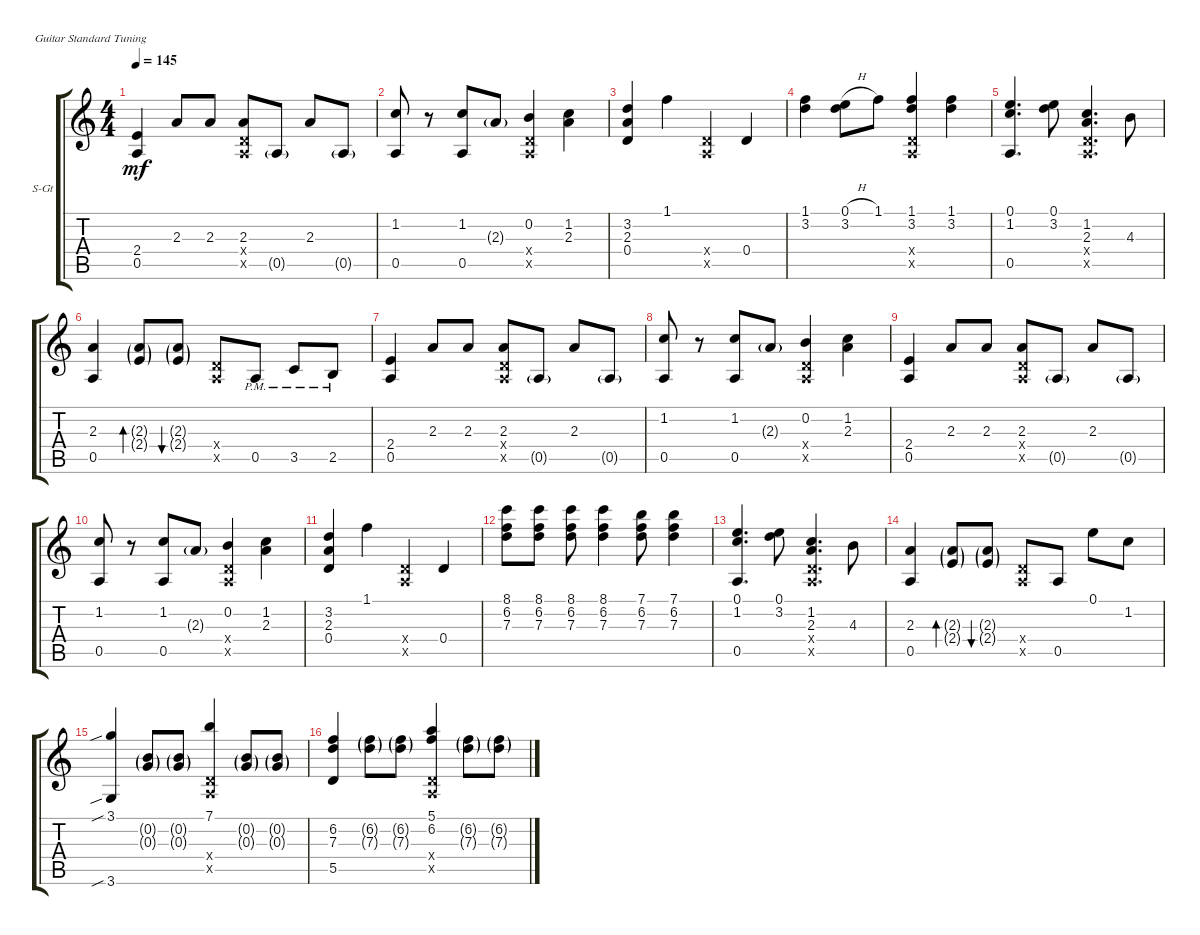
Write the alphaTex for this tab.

\defaultSystemsLayout 4
\bracketExtendMode groupsimilarinstruments
\firstSystemTrackNameOrientation horizontal
\otherSystemsTrackNameOrientation horizontal
\track ("Steel Guitar" "S-Gt") {instrument acousticguitarsteel}
\staff {score tabs}
\tuning (E4 B3 G3 D3 A2 E2)
\ts (4 4)
\tempo 145
\clef g2
\ks c
(0.5 2.4).4{dy mf} 2.3.8 2.3.8 (2.3 0.4{x} 0.5{x}).8 0.5{g}.8 2.3.8 0.5{g}.8 |
(0.5 1.2).8 r.8 (1.2 0.5).8 2.3{g}.8 (0.2 0.4{x} 0.5{x}).4 (1.2 2.3).4 |
(2.3 3.2 0.4).4 1.1.4 (0.5{x} 0.4{x}).4 0.4.4 |
(1.1 3.2).4 (3.2 0.1{h}).8 1.1.8 (1.1 3.2 0.4{x} 0.5{x}).4 (1.1 3.2).4 |
(0.1 1.2 0.5).4{d} (0.1 3.2).8 (1.2 2.3 0.4{x} 0.5{x}).4{d} 4.3.8 |
(0.5 2.3).4 (2.4{g} 2.3{g}).8{bd 30} (2.3{g} 2.4{g}).8{bu 30} (0.5{x} 0.4{x}).8 0.5{pm}.8 3.5{pm}.8 2.5{pm}.8 |
(0.5 2.4).4 2.3.8 2.3.8 (2.3 0.4{x} 0.5{x}).8 0.5{g}.8 2.3.8 0.5{g}.8 |
(0.5 1.2).8 r.8 (1.2 0.5).8 2.3{g}.8 (0.2 0.4{x} 0.5{x}).4 (1.2 2.3).4 |
(0.5 2.4).4 2.3.8 2.3.8 (2.3 0.4{x} 0.5{x}).8 0.5{g}.8 2.3.8 0.5{g}.8 |
(0.5 1.2).8 r.8 (1.2 0.5).8 2.3{g}.8 (0.2 0.4{x} 0.5{x}).4 (1.2 2.3).4 |
(2.3 3.2 0.4).4 1.1.4 (0.5{x} 0.4{x}).4 0.4.4 |
(8.1 6.2 7.3).8 (8.1 6.2 7.3).8 (8.1 6.2 7.3).8 (8.1 6.2 7.3).4 (7.1 6.2 7.3).8 (7.1 6.2 7.3).4 |
(0.1 1.2 0.5).4{d} (0.1 3.2).8 (1.2 2.3 0.4{x} 0.5{x}).4{d} 4.3.8 |
(0.5 2.3).4 (2.4{g} 2.3{g}).8{bd 30} (2.3{g} 2.4{g}).8{bu 30} (0.5{x} 0.4{x}).8 0.5.8 0.1.8 1.2.8 |
(3.6{sib} 3.1{sib}).4 (0.2{g} 0.3{g}).8 (0.3{g} 0.2{g}).8 (7.1 0.5{x} 0.4{x}).4 (0.2{g} 0.3{g}).8 (0.3{g} 0.2{g}).8 |
(5.5 7.3 6.2).4 (6.2{g} 7.3{g}).8 (7.3{g} 6.2{g}).8 (5.1 6.2 0.4{x} 0.5{x}).4 (6.2{g} 7.3{g}).8 (7.3{g} 6.2{g}).8
